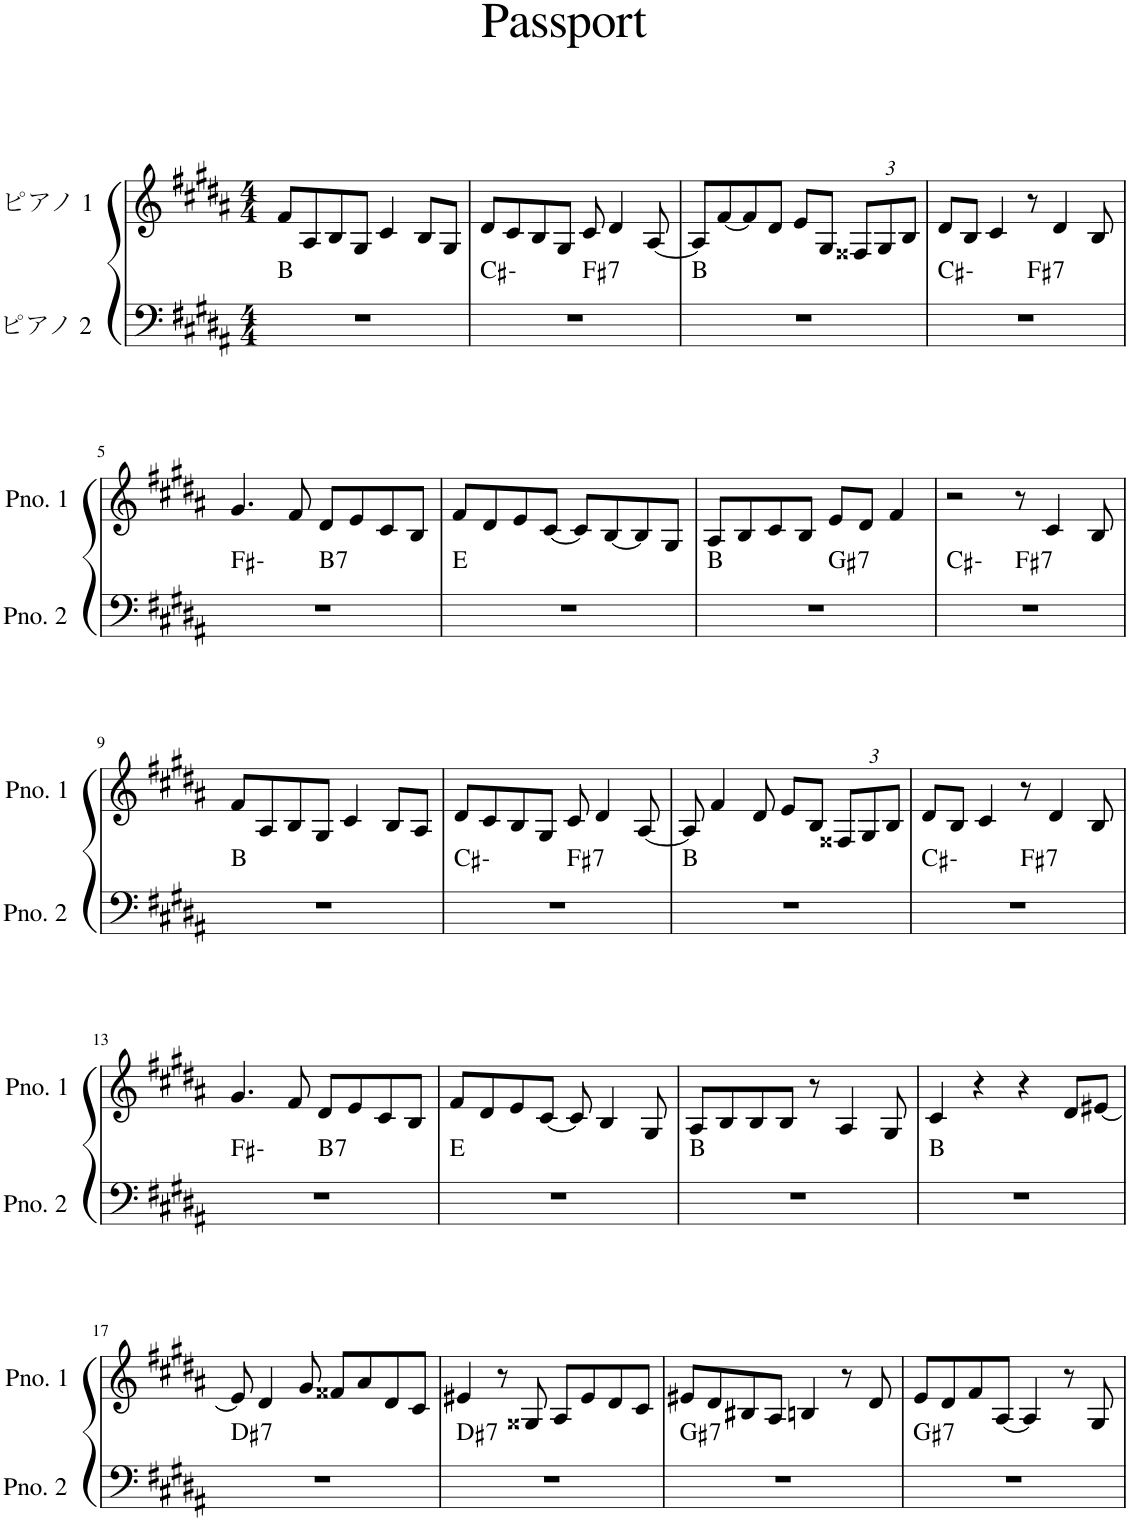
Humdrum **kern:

**kern	**harte	**kern
*part2	*part2	*part1
*staff2	*	*staff1
*I"ピアノ 2	*	*I"ピアノ 1
*clefF4	*	*clefG2
*k[f#c#g#d#a#]	*	*k[f#c#g#d#a#]
*M4/4	*	*M4/4
=1	=1	=1
1r	B:maj	8f#/L
.	.	8A#/
.	.	8B/
.	.	8G#/J
.	.	4c#/
.	.	8B/L
.	.	8G#/J
=2	=2	=2
*^	*	*
1r	2ryy	C#:min	8d#/L
.	.	.	8c#/
.	.	.	8B/
.	.	.	8G#/J
!	!	!LO:H:kt=7	!
.	2ryy	F#:7	8c#/
.	.	.	4d#/
.	.	.	[8A#/
*v	*v	*	*
=3	=3	=3
1r	B:maj	8A#/L]
.	.	[8f#/
.	.	8f#/]
.	.	8d#/J
.	.	8e/L
.	.	8G#/J
*	*	*Xbrackettup
.	.	12F##X/L
.	.	12G#/
.	.	12B/J
=4	=4	=4
*^	*	*
1r	2ryy	C#:min	8d#/L
.	.	.	8B/J
.	.	.	4c#/
!	!	!LO:H:kt=7	!
.	2ryy	F#:7	8r
.	.	.	4d#/
.	.	.	8B/
!!LO:LB:g=z
=5	=5	=5	=5
1r	2ryy	F#:min	4.g#/
.	.	.	8f#/
!	!	!LO:H:kt=7	!
.	2ryy	B:7	8d#/L
.	.	.	8e/
.	.	.	8c#/
.	.	.	8B/J
*v	*v	*	*
=6	=6	=6
1r	E:maj	8f#/L
.	.	8d#/
.	.	8e/
.	.	[8c#/J
.	.	8c#/L]
.	.	[8B/
.	.	8B/]
.	.	8G#/J
=7	=7	=7
*^	*	*
1r	2ryy	B:maj	8A#/L
.	.	.	8B/
.	.	.	8c#/
.	.	.	8B/J
!	!	!LO:H:kt=7	!
.	2ryy	G#:7	8e/L
.	.	.	8d#/J
.	.	.	4f#/
=8	=8	=8	=8
1r	2ryy	C#:min	2r
!	!	!LO:H:kt=7	!
.	2ryy	F#:7	8r
.	.	.	4c#/
.	.	.	8B/
*v	*v	*	*
!!LO:LB:g=z
=9	=9	=9
1r	B:maj	8f#/L
.	.	8A#/
.	.	8B/
.	.	8G#/J
.	.	4c#/
.	.	8B/L
.	.	8A#/J
=10	=10	=10
*^	*	*
1r	2ryy	C#:min	8d#/L
.	.	.	8c#/
.	.	.	8B/
.	.	.	8G#/J
!	!	!LO:H:kt=7	!
.	2ryy	F#:7	8c#/
.	.	.	4d#/
.	.	.	[8A#/
*v	*v	*	*
=11	=11	=11
1r	B:maj	8A#/]
.	.	4f#/
.	.	8d#/
.	.	8e/L
.	.	8B/J
.	.	12F##X/L
.	.	12G#/
.	.	12B/J
=12	=12	=12
*^	*	*
1r	2ryy	C#:min	8d#/L
.	.	.	8B/J
.	.	.	4c#/
!	!	!LO:H:kt=7	!
.	2ryy	F#:7	8r
.	.	.	4d#/
.	.	.	8B/
!!LO:LB:g=z
=13	=13	=13	=13
1r	2ryy	F#:min	4.g#/
.	.	.	8f#/
!	!	!LO:H:kt=7	!
.	2ryy	B:7	8d#/L
.	.	.	8e/
.	.	.	8c#/
.	.	.	8B/J
*v	*v	*	*
=14	=14	=14
1r	E:maj	8f#/L
.	.	8d#/
.	.	8e/
.	.	[8c#/J
.	.	8c#/]
.	.	4B/
.	.	8G#/
=15	=15	=15
1r	B:maj	8A#/L
.	.	8B/
.	.	8B/
.	.	8B/J
.	.	8r
.	.	4A#/
.	.	8G#/
=16	=16	=16
1r	B:maj	4c#/
.	.	4r
.	.	4r
.	.	8d#/L
.	.	[8e#X/J
!!LO:LB:g=z
=17	=17	=17
!	!LO:H:kt=7	!
1r	D#:7	8e#/]
.	.	4d#/
.	.	8g#/
.	.	8f##X/L
.	.	8a#/
.	.	8d#/
.	.	8c#/J
=18	=18	=18
!	!LO:H:kt=7	!
1r	D#:7	4e#X/
.	.	8r
.	.	8G##X/
.	.	8A#/L
.	.	8e#/
.	.	8d#/
.	.	8c#/J
=19	=19	=19
!	!LO:H:kt=7	!
1r	G#:7	8e#X/L
.	.	8d#/
.	.	8B#X/
.	.	8A#/J
.	.	4Bn/
.	.	8r
.	.	8d#/
=20	=20	=20
!	!LO:H:kt=7	!
1r	G#:7	8e/L
.	.	8d#/
.	.	8f#/
.	.	[8A#/J
.	.	4A#/]
.	.	8r
.	.	8G#/
=	=	=
*-	*-	*-
